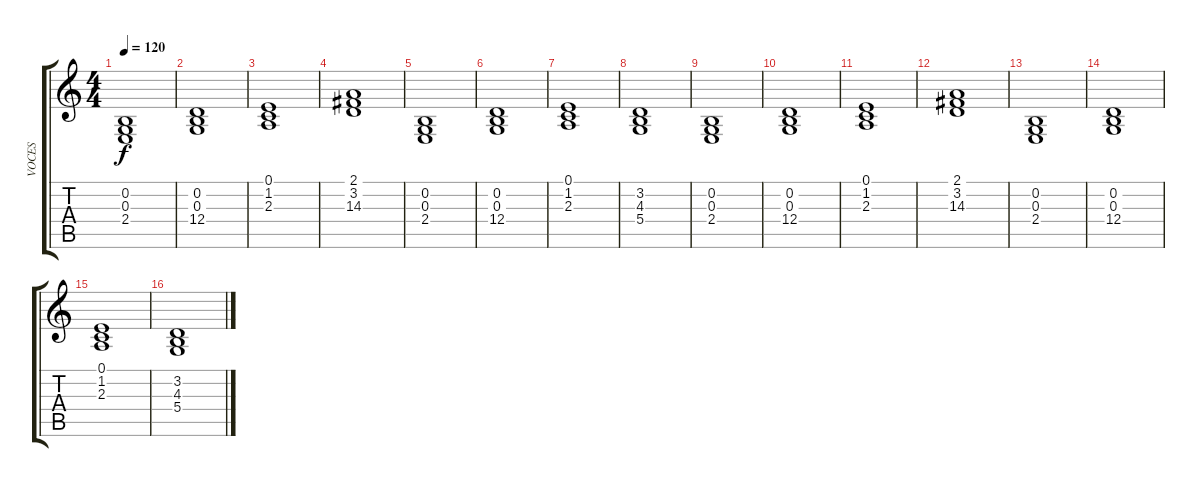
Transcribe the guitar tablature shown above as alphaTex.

\track ("VOCES" "VOCES") {instrument synthvoice}
\staff {score tabs}
\tuning (E4 B3 G3 D3 A2 E2) {hide}
\ts (4 4)
\tempo 120
\clef g2
\ks c
(0.2 0.3 2.4).1{dy f} |
(0.2 0.3 12.4).1 |
(0.1 1.2 2.3).1 |
(2.1 3.2 14.3).1 |
(0.2 0.3 2.4).1 |
(0.2 0.3 12.4).1 |
(0.1 1.2 2.3).1 |
(3.2 4.3 5.4).1 |
(0.2 0.3 2.4).1 |
(0.2 0.3 12.4).1 |
(0.1 1.2 2.3).1 |
(2.1 3.2 14.3).1 |
(0.2 0.3 2.4).1 |
(0.2 0.3 12.4).1 |
(0.1 1.2 2.3).1 |
(3.2 4.3 5.4).1
